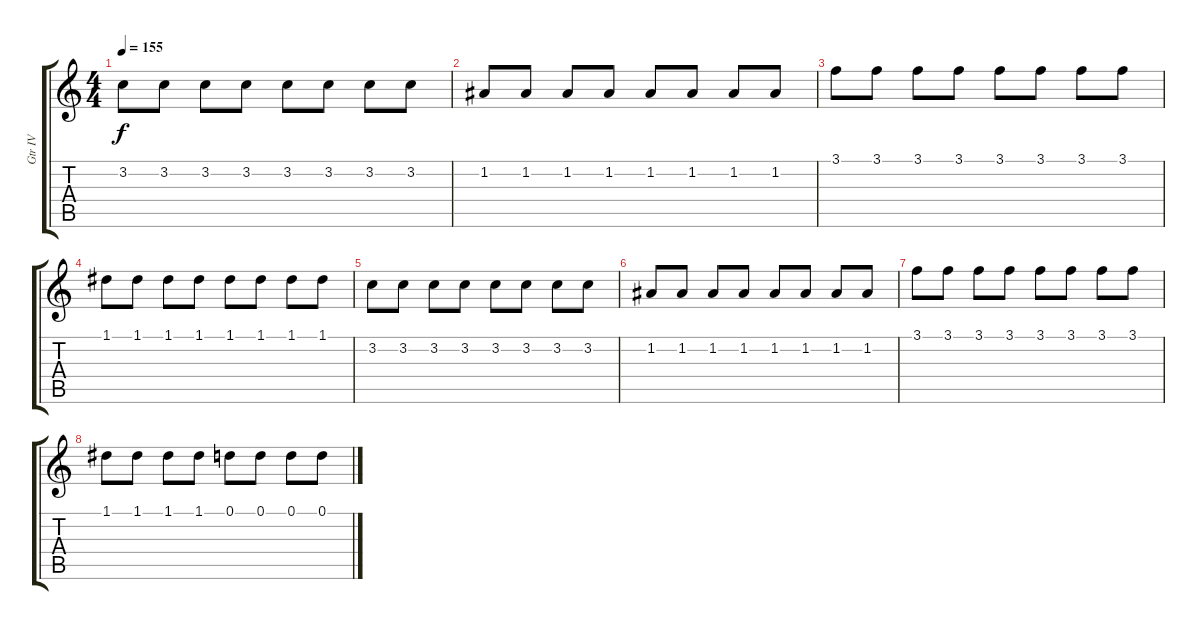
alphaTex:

\track ("Gtr IV" "Gtr IV") {instrument distortionguitar}
\staff {score tabs}
\tuning (D4 A3 F3 C3 G2 C2) {hide}
\ts (4 4)
\tempo 155
\clef g2
\ks c
3.2.8{dy f} 3.2.8 3.2.8 3.2.8 3.2.8 3.2.8 3.2.8 3.2.8 |
1.2.8 1.2.8 1.2.8 1.2.8 1.2.8 1.2.8 1.2.8 1.2.8 |
3.1.8 3.1.8 3.1.8 3.1.8 3.1.8 3.1.8 3.1.8 3.1.8 |
1.1.8 1.1.8 1.1.8 1.1.8 1.1.8 1.1.8 1.1.8 1.1.8 |
3.2.8 3.2.8 3.2.8 3.2.8 3.2.8 3.2.8 3.2.8 3.2.8 |
1.2.8 1.2.8 1.2.8 1.2.8 1.2.8 1.2.8 1.2.8 1.2.8 |
3.1.8 3.1.8 3.1.8 3.1.8 3.1.8 3.1.8 3.1.8 3.1.8 |
1.1.8 1.1.8 1.1.8 1.1.8 0.1.8 0.1.8 0.1.8 0.1.8
